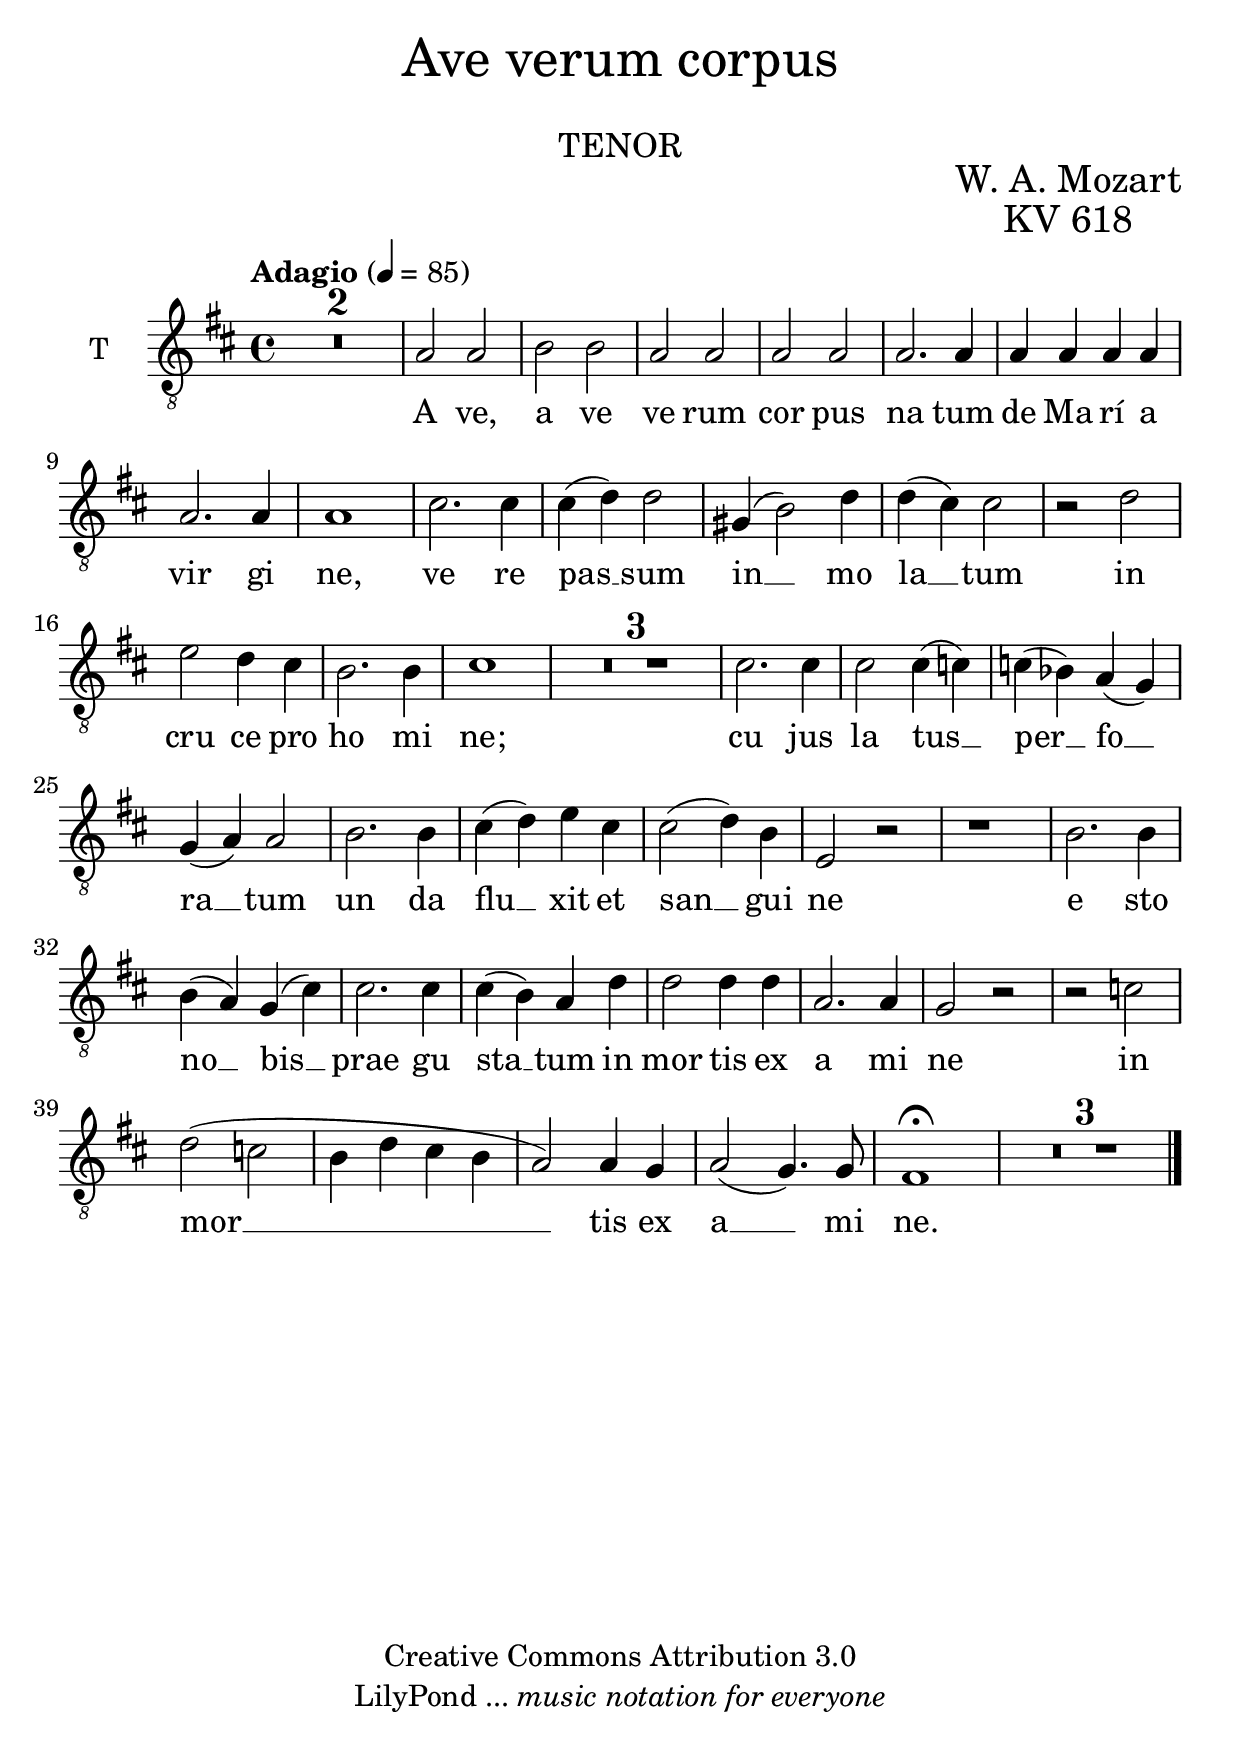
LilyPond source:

% ****************************************************************
% Create on Frescobaldi 2 20130219
% by serach.sam@
% Ave verum corpus - Tenor
% ****************************************************************
\language "espanol"
\version "2.16.0"

#(set-global-staff-size 26)
\markup { \fill-line { \center-column { \fontsize #5 "Ave verum corpus" " " \fontsize #3 \smallCaps "tenor" } } }
\markup { \fill-line { " " \center-column { \fontsize #2 "W. A. Mozart" \fontsize #2 "KV 618" } } }

\header {
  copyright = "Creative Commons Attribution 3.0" 
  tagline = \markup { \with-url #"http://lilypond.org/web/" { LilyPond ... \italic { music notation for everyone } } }
  breakbefore = ##t
}

global = { \key re \major \time 4/4 \tempo "Adagio" 4 = 85 s1*46 \bar "|." }

sopranoletra = \lyricmode {
  A ve, a ve ve rum cor pus na tum de Ma rí a vir gi ne,
  ve re pas __ sum in __ mo la __ tum in cru ce pro ho mi ne;
  cu jus la tus __ per __ fo __ ra __ tum un da flu __ xit et san __ gui ne
  e sto no __ bis __ prae gu sta __ tum in mor tis ex a mi ne in mor __ tis ex a __ mi ne.
}

tenor = \relative do' { 	
  \compressFullBarRests
  % Type notes here 
  R1*2 |%2
  la2 la2 | %3
  si2 si2 | %4
  la2 la2 | %5
  la2 la2 | %6
  la2. la4 | %7
  la4 la4 la4 la4 | %8
  la2. la4 | %9
  la1 | %10
  dos2. dos4 | %11
  dos4( re4) re2 | %12
  sols,4( si2) re4 | %13
  re4( dos4) dos2 | %14
  r2 re2 | %15
  mi2 re4 dos4 | %16
  si2. si4 | %17
  dos1 | %18
  R1*3 | %21
  dos2. dos4 | %22
  dos2 dos4( do4) | %23
  do4( sib4) la4( sol4) | %24
  sol4( la4) la2 | %25
  si2. si4 | %26
  dos4( re4) mi4 dos4 | %27
  dos2( re4) si4 | %28
  mi,2 r2 | %29
  r1 | %30
  si'2. si4 | %31
  si4( la4) sol4( dos4) | %32
  dos2. dos4 | %33
  dos4( si4) la4 re4 | %34
  re2 re4 re4 | %35
  la2. la4 | %36
  sol2 r2 | %37
  r2 do2 | %38
  re2( do2 | %39
  si4 re4 dos si4 | %40
  la2) la4 sol4 | %41
  la2( sol4.) sol8 | %42
  fas1 \fermata | %43
  R1*3 | %46
  
}

\score {
  <<
    \new ChoirStaff = "ChoirStaff_choir" <<
      \new Staff = "tenor" << 
        \set Staff.instrumentName = "T" \set Staff.midiInstrument = "choir aahs" 
        \new Voice = "tenor" << 
          \clef "G_8" \global \tenor 
        >>
      >>
      \new Lyrics \lyricsto "tenor" \sopranoletra
      
    >>
  >>
  \midi {}
  \layout {}
}

\paper {
  #( set-default-paper-size "letter" )
}